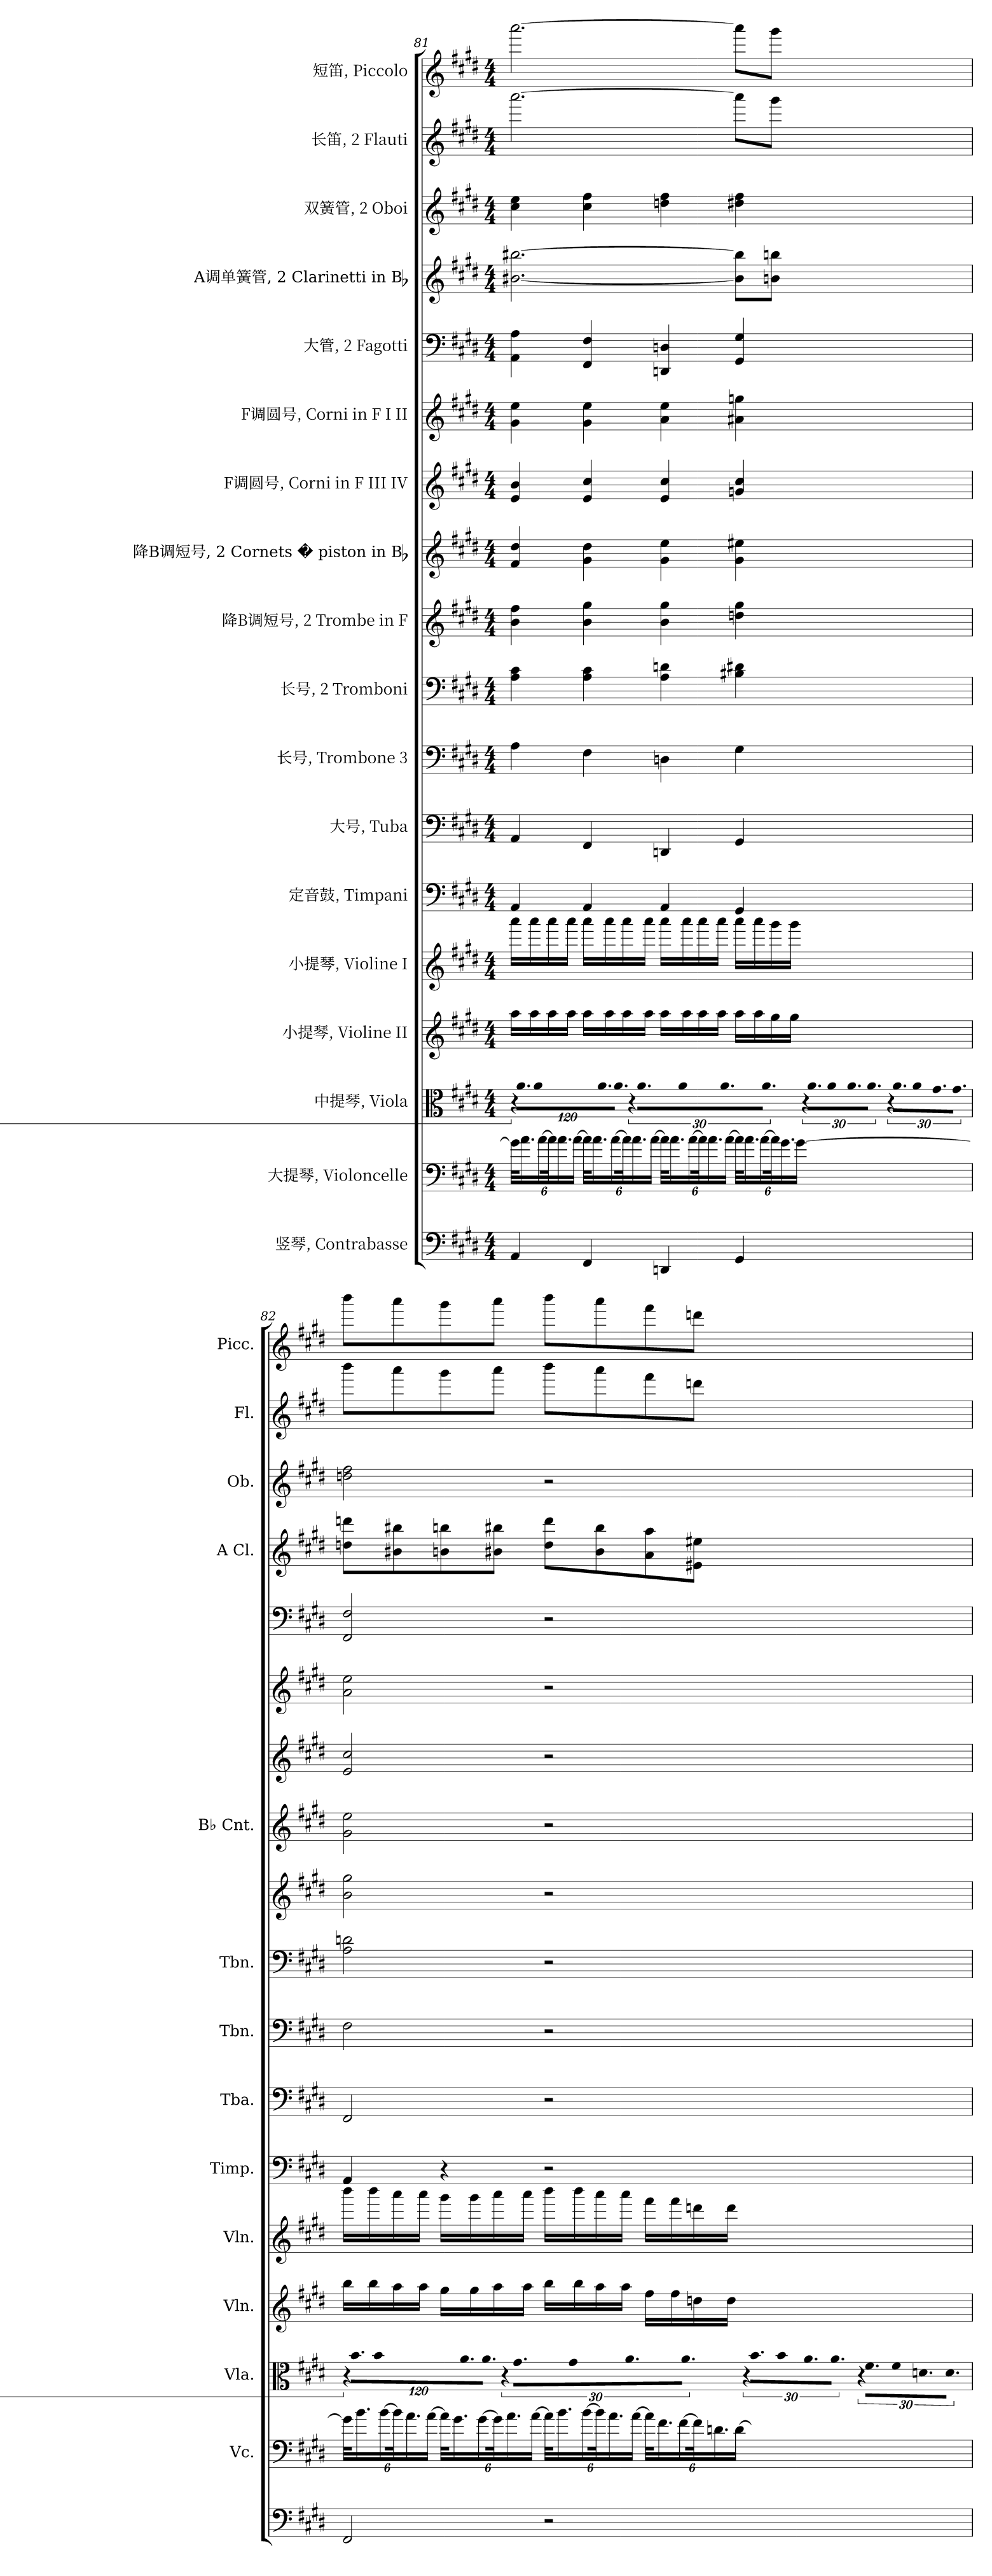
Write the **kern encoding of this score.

**kern	**kern	**kern	**kern	**kern	**kern	**kern	**kern	**kern	**kern	**kern	**kern	**kern	**kern	**kern	**kern	**kern	**kern
*part18	*part17	*part16	*part15	*part14	*part13	*part12	*part11	*part10	*part9	*part8	*part7	*part6	*part5	*part4	*part3	*part2	*part1
*staff18	*staff17	*staff16	*staff15	*staff14	*staff13	*staff12	*staff11	*staff10	*staff9	*staff8	*staff7	*staff6	*staff5	*staff4	*staff3	*staff2	*staff1
*I"竖琴, Contrabasse	*I"大提琴, Violoncelle	*I"中提琴, Viola	*I"小提琴, Violine II	*I"小提琴, Violine I	*I"定音鼓, Timpani	*I"大号, Tuba	*I"长号, Trombone 3	*I"长号, 2 Tromboni	*I"降B调短号, 2 Trombe in F	*I"降B调短号, 2 Cornets � piston in Bb	*I"F调圆号, Corni in F III IV	*I"F调圆号, Corni in F I II	*I"大管, 2 Fagotti	*I"A调单簧管, 2 Clarinetti in Bb	*I"双簧管, 2 Oboi	*I"长笛, 2 Flauti	*I"短笛, Piccolo
*	*I'Vc.	*I'Vla.	*I'Vln.	*I'Vln.	*I'Timp.	*I'Tba.	*I'Tbn.	*I'Tbn.	*	*I'B♭ Cnt.	*	*	*	*I'A Cl.	*I'Ob.	*I'Fl.	*I'Picc.
!!LO:PB:g=z
*clefF4	*clefF4	*clefC3	*clefG2	*clefG2	*clefF4	*clefF4	*clefF4	*clefF4	*clefG2	*clefG2	*clefG2	*clefG2	*clefF4	*clefG2	*clefG2	*clefG2	*clefG2
*	*	*	*	*	*	*	*	*	*ITrd1c2	*ITrd1c2	*ITrd4c7	*ITrd4c7	*	*ITrd2c3	*	*	*ITrd-7c-12
*k[f#c#g#d#]	*k[f#c#g#d#]	*k[f#c#g#d#]	*k[f#c#g#d#]	*k[f#c#g#d#]	*k[f#c#g#d#]	*k[f#c#g#d#]	*k[f#c#g#d#]	*k[f#c#g#d#]	*k[f#c#]	*k[f#c#]	*k[f#c#g#]	*k[f#c#g#]	*k[f#c#g#d#]	*k[f#c#g#d#a#e#b#]	*k[f#c#g#d#]	*k[f#c#g#d#]	*k[f#c#g#d#]
*M4/4	*M4/4	*M4/4	*M4/4	*M4/4	*M4/4	*M4/4	*M4/4	*M4/4	*M4/4	*M4/4	*M4/4	*M4/4	*M4/4	*M4/4	*M4/4	*M4/4	*M4/4
*MM143	*MM143	*MM143	*MM143	*MM143	*MM143	*MM143	*MM143	*MM143	*MM143	*MM143	*MM143	*MM143	*MM143	*MM143	*MM143	*MM143	*MM143
*	*Xbrackettup	*	*	*	*	*	*	*	*	*	*	*	*	*	*	*	*
=81	=81	=81	=81	=81	=81	=81	=81	=81	=81	=81	=81	=81	=81	=81	=81	=81	=81
!	!	!LO:N:vis=64	!	!	!	!	!	!	!	!	!	!	!	!	!	!	!
4AA/	48g#\KLL]	960%17r	16aa\LL	16aaa\LL	4AA/	4AA/	4A\	4A\ 4c#\	4a\ 4ee\	4e/ 4cc#/	4A/ 4e/	4c#\ 4a\	4AA\ 4A\	[2.g##X\ [2.gg##X\	4cc#\ 4ee\	[2.aaa\	[2.aaaa\
!	!	!LO:N:vis=32.	!	!	!	!	!	!	!	!	!	!	!	!	!	!	!
.	.	1920%103a\KLL	.	.	.	.	.	.	.	.	.	.	.	.	.	.	.
.	24.a\	.	.	.	.	.	.	.	.	.	.	.	.	.	.	.	.
.	.	.	16aa\	16aaa\	.	.	.	.	.	.	.	.	.	.	.	.	.
!	!	!LO:N:vis=16	!	!	!	!	!	!	!	!	!	!	!	!	!	!	!
.	.	1920%137a\	.	.	.	.	.	.	.	.	.	.	.	.	.	.	.
.	[24a\	.	.	.	.	.	.	.	.	.	.	.	.	.	.	.	.
.	48a\K]	.	16aa\	16aaa\	.	.	.	.	.	.	.	.	.	.	.	.	.
!	!	!LO:N:vis=32.	!	!	!	!	!	!	!	!	!	!	!	!	!	!	!
.	.	1920%103a\L	.	.	.	.	.	.	.	.	.	.	.	.	.	.	.
.	24.a\	.	.	.	.	.	.	.	.	.	.	.	.	.	.	.	.
.	.	.	16aa\JJ	16aaa\JJ	.	.	.	.	.	.	.	.	.	.	.	.	.
!	!	!LO:N:vis=32.	!	!	!	!	!	!	!	!	!	!	!	!	!	!	!
.	.	1920%103a\JJJ	.	.	.	.	.	.	.	.	.	.	.	.	.	.	.
.	[24a\JJ	.	.	.	.	.	.	.	.	.	.	.	.	.	.	.	.
!	!	!LO:N:vis=64	!	!	!	!	!	!	!	!	!	!	!	!	!	!	!
4FF#/	48a\KLL]	960%17r	16aa\LL	16aaa\LL	4AA/	4FF#/	4F#\	4A\ 4c#\	4a\ 4ff#\	4f#\ 4cc#\	4A/ 4f#/	4c#\ 4a\	4FF#/ 4F#/	.	4cc#\ 4ff#\	.	.
!	!	!LO:N:vis=32.	!	!	!	!	!	!	!	!	!	!	!	!	!	!	!
.	.	1920%103a\KLL	.	.	.	.	.	.	.	.	.	.	.	.	.	.	.
.	24.a\	.	.	.	.	.	.	.	.	.	.	.	.	.	.	.	.
.	.	.	16aa\	16aaa\	.	.	.	.	.	.	.	.	.	.	.	.	.
!	!	!LO:N:vis=16	!	!	!	!	!	!	!	!	!	!	!	!	!	!	!
.	.	1920%137a\	.	.	.	.	.	.	.	.	.	.	.	.	.	.	.
.	[24a\	.	.	.	.	.	.	.	.	.	.	.	.	.	.	.	.
.	48a\K]	.	16aa\	16aaa\	.	.	.	.	.	.	.	.	.	.	.	.	.
!	!	!LO:N:vis=32.	!	!	!	!	!	!	!	!	!	!	!	!	!	!	!
.	.	1920%103a\L	.	.	.	.	.	.	.	.	.	.	.	.	.	.	.
.	24.a\	.	.	.	.	.	.	.	.	.	.	.	.	.	.	.	.
.	.	.	16aa\JJ	16aaa\JJ	.	.	.	.	.	.	.	.	.	.	.	.	.
!	!	!LO:N:vis=32.	!	!	!	!	!	!	!	!	!	!	!	!	!	!	!
.	.	1920%103a\JJJ	.	.	.	.	.	.	.	.	.	.	.	.	.	.	.
.	[24a\JJ	.	.	.	.	.	.	.	.	.	.	.	.	.	.	.	.
!	!	!LO:N:vis=64	!	!	!	!	!	!	!	!	!	!	!	!	!	!	!
4DDn/	48a\KLL]	960%17r	16aa\LL	16aaa\LL	4AA/	4DDn/	4Dn\	4A\ 4dn\	4a\ 4ff#\	4f#\ 4dd\	4A/ 4f#/	4d\ 4a\	4DDn/ 4Dn/	.	4ddn\ 4ff#\	.	.
!	!	!LO:N:vis=32.	!	!	!	!	!	!	!	!	!	!	!	!	!	!	!
.	.	1920%103a\KLL	.	.	.	.	.	.	.	.	.	.	.	.	.	.	.
.	24.a\	.	.	.	.	.	.	.	.	.	.	.	.	.	.	.	.
.	.	.	16aa\	16aaa\	.	.	.	.	.	.	.	.	.	.	.	.	.
!	!	!LO:N:vis=16	!	!	!	!	!	!	!	!	!	!	!	!	!	!	!
.	.	1920%137a\	.	.	.	.	.	.	.	.	.	.	.	.	.	.	.
.	[24a\	.	.	.	.	.	.	.	.	.	.	.	.	.	.	.	.
.	48a\K]	.	16aa\	16aaa\	.	.	.	.	.	.	.	.	.	.	.	.	.
!	!	!LO:N:vis=32.	!	!	!	!	!	!	!	!	!	!	!	!	!	!	!
.	.	1920%103a\L	.	.	.	.	.	.	.	.	.	.	.	.	.	.	.
.	24.a\	.	.	.	.	.	.	.	.	.	.	.	.	.	.	.	.
.	.	.	16aa\JJ	16aaa\JJ	.	.	.	.	.	.	.	.	.	.	.	.	.
!	!	!LO:N:vis=32.	!	!	!	!	!	!	!	!	!	!	!	!	!	!	!
.	.	1920%103a\JJJ	.	.	.	.	.	.	.	.	.	.	.	.	.	.	.
.	[24a\JJ	.	.	.	.	.	.	.	.	.	.	.	.	.	.	.	.
!	!	!LO:N:vis=64	!	!	!	!	!	!	!	!	!	!	!	!	!	!	!
4GG#/	48a\KLL]	960%17r	16aa\LL	16aaa\LL	4GG#/	4GG#/	4G#\	4B#X\ 4d#X\	4ccn\ 4ff#\	4f#\ 4dd#X\	4cn/ 4f#/	4d#X\ 4ccn\	4GG#/ 4G#/	8g##\] 8gg##\]L	4dd#X\ 4ff#\	8aaa\L]	8aaaa\L]
!	!	!LO:N:vis=32.	!	!	!	!	!	!	!	!	!	!	!	!	!	!	!
.	.	1920%103a\KLL	.	.	.	.	.	.	.	.	.	.	.	.	.	.	.
.	24.a\	.	.	.	.	.	.	.	.	.	.	.	.	.	.	.	.
.	.	.	16aa\	16aaa\	.	.	.	.	.	.	.	.	.	.	.	.	.
!	!	!LO:N:vis=16	!	!	!	!	!	!	!	!	!	!	!	!	!	!	!
.	.	1920%137a\	.	.	.	.	.	.	.	.	.	.	.	.	.	.	.
.	[24a\	.	.	.	.	.	.	.	.	.	.	.	.	.	.	.	.
.	48a\K]	.	16gg#\	16ggg#\	.	.	.	.	.	.	.	.	.	8g#X\ 8gg#X\J	.	8ggg#\J	8gggg#\J
!	!	!LO:N:vis=32.	!	!	!	!	!	!	!	!	!	!	!	!	!	!	!
.	.	1920%103g#\L	.	.	.	.	.	.	.	.	.	.	.	.	.	.	.
.	24.g#\	.	.	.	.	.	.	.	.	.	.	.	.	.	.	.	.
.	.	.	16gg#\JJ	16ggg#\JJ	.	.	.	.	.	.	.	.	.	.	.	.	.
!	!	!LO:N:vis=32.	!	!	!	!	!	!	!	!	!	!	!	!	!	!	!
.	.	1920%103g#\JJJ	.	.	.	.	.	.	.	.	.	.	.	.	.	.	.
.	[24g#\JJ	.	.	.	.	.	.	.	.	.	.	.	.	.	.	.	.
!!LO:PB:g=z
=82	=82	=82	=82	=82	=82	=82	=82	=82	=82	=82	=82	=82	=82	=82	=82	=82	=82
*	*	*	*	*	*	*	*	*	*	*	*	*	*	*	*	*	*MM143
!	!	!LO:N:vis=64	!	!	!	!	!	!	!	!	!	!	!	!	!	!	!
2FF#/	48g#\KLL]	960%17r	16bb\LL	16bbb\LL	4AA/	2FF#/	2F#\	2A\ 2dn\	2a\ 2ff#\	2f#\ 2dd\	2A/ 2f#/	2d\ 2a\	2FF#/ 2F#/	8bn\ 8bbn\L	2ddn\ 2ff#\	8bbb\L	8bbbb\L
!	!	!LO:N:vis=32.	!	!	!	!	!	!	!	!	!	!	!	!	!	!	!
.	.	1920%103b\KLL	.	.	.	.	.	.	.	.	.	.	.	.	.	.	.
.	24.b\	.	.	.	.	.	.	.	.	.	.	.	.	.	.	.	.
.	.	.	16bb\	16bbb\	.	.	.	.	.	.	.	.	.	.	.	.	.
!	!	!LO:N:vis=16	!	!	!	!	!	!	!	!	!	!	!	!	!	!	!
.	.	1920%137b\	.	.	.	.	.	.	.	.	.	.	.	.	.	.	.
.	[24b\	.	.	.	.	.	.	.	.	.	.	.	.	.	.	.	.
.	48b\K]	.	16aa\	16aaa\	.	.	.	.	.	.	.	.	.	8g##X\ 8gg##X\	.	8aaa\	8aaaa\
!	!	!LO:N:vis=32.	!	!	!	!	!	!	!	!	!	!	!	!	!	!	!
.	.	1920%103a\L	.	.	.	.	.	.	.	.	.	.	.	.	.	.	.
.	24.a\	.	.	.	.	.	.	.	.	.	.	.	.	.	.	.	.
.	.	.	16aa\JJ	16aaa\JJ	.	.	.	.	.	.	.	.	.	.	.	.	.
!	!	!LO:N:vis=32.	!	!	!	!	!	!	!	!	!	!	!	!	!	!	!
.	.	1920%103a\JJJ	.	.	.	.	.	.	.	.	.	.	.	.	.	.	.
.	[24a\JJ	.	.	.	.	.	.	.	.	.	.	.	.	.	.	.	.
*	*	*	*	*	*	*	*	*	*	*	*	*	*	*	*	*	*MM153
!	!	!LO:N:vis=64	!	!	!	!	!	!	!	!	!	!	!	!	!	!	!
.	48a\KLL]	960%17r	16gg#\LL	16ggg#\LL	4r	.	.	.	.	.	.	.	.	8g#X\ 8gg#X\	.	8ggg#\	8gggg#\
!	!	!LO:N:vis=32.	!	!	!	!	!	!	!	!	!	!	!	!	!	!	!
.	.	1920%103g#\KLL	.	.	.	.	.	.	.	.	.	.	.	.	.	.	.
.	24.g#\	.	.	.	.	.	.	.	.	.	.	.	.	.	.	.	.
.	.	.	16gg#\	16ggg#\	.	.	.	.	.	.	.	.	.	.	.	.	.
!	!	!LO:N:vis=16	!	!	!	!	!	!	!	!	!	!	!	!	!	!	!
.	.	1920%137g#\	.	.	.	.	.	.	.	.	.	.	.	.	.	.	.
.	[24g#\	.	.	.	.	.	.	.	.	.	.	.	.	.	.	.	.
.	48g#\K]	.	16aa\	16aaa\	.	.	.	.	.	.	.	.	.	8g##X\ 8gg##X\J	.	8aaa\J	8aaaa\J
!	!	!LO:N:vis=32.	!	!	!	!	!	!	!	!	!	!	!	!	!	!	!
.	.	1920%103a\L	.	.	.	.	.	.	.	.	.	.	.	.	.	.	.
.	24.a\	.	.	.	.	.	.	.	.	.	.	.	.	.	.	.	.
.	.	.	16aa\JJ	16aaa\JJ	.	.	.	.	.	.	.	.	.	.	.	.	.
!	!	!LO:N:vis=32.	!	!	!	!	!	!	!	!	!	!	!	!	!	!	!
.	.	1920%103a\JJJ	.	.	.	.	.	.	.	.	.	.	.	.	.	.	.
.	[24a\JJ	.	.	.	.	.	.	.	.	.	.	.	.	.	.	.	.
!	!	!LO:N:vis=64	!	!	!	!	!	!	!	!	!	!	!	!	!	!	!
2r	48a\KLL]	960%17r	16bb\LL	16bbb\LL	2r	2r	2r	2r	2r	2r	2r	2r	2r	8b\ 8bb\L	2r	8bbb\L	8bbbb\L
!	!	!LO:N:vis=32.	!	!	!	!	!	!	!	!	!	!	!	!	!	!	!
.	.	1920%103b\KLL	.	.	.	.	.	.	.	.	.	.	.	.	.	.	.
.	24.b\	.	.	.	.	.	.	.	.	.	.	.	.	.	.	.	.
.	.	.	16bb\	16bbb\	.	.	.	.	.	.	.	.	.	.	.	.	.
!	!	!LO:N:vis=16	!	!	!	!	!	!	!	!	!	!	!	!	!	!	!
.	.	1920%137b\	.	.	.	.	.	.	.	.	.	.	.	.	.	.	.
.	[24b\	.	.	.	.	.	.	.	.	.	.	.	.	.	.	.	.
.	48b\K]	.	16aa\	16aaa\	.	.	.	.	.	.	.	.	.	8g##\ 8gg##\	.	8aaa\	8aaaa\
!	!	!LO:N:vis=32.	!	!	!	!	!	!	!	!	!	!	!	!	!	!	!
.	.	1920%103a\L	.	.	.	.	.	.	.	.	.	.	.	.	.	.	.
.	24.a\	.	.	.	.	.	.	.	.	.	.	.	.	.	.	.	.
.	.	.	16aa\JJ	16aaa\JJ	.	.	.	.	.	.	.	.	.	.	.	.	.
!	!	!LO:N:vis=32.	!	!	!	!	!	!	!	!	!	!	!	!	!	!	!
.	.	1920%103a\JJJ	.	.	.	.	.	.	.	.	.	.	.	.	.	.	.
.	[24a\JJ	.	.	.	.	.	.	.	.	.	.	.	.	.	.	.	.
!	!	!LO:N:vis=64	!	!	!	!	!	!	!	!	!	!	!	!	!	!	!
.	48a\KLL]	960%17r	16ff#\LL	16fff#\LL	.	.	.	.	.	.	.	.	.	8f#\ 8ff#\	.	8fff#\	8ffff#\
!	!	!LO:N:vis=32.	!	!	!	!	!	!	!	!	!	!	!	!	!	!	!
.	.	1920%103f#\KLL	.	.	.	.	.	.	.	.	.	.	.	.	.	.	.
.	24.f#\	.	.	.	.	.	.	.	.	.	.	.	.	.	.	.	.
.	.	.	16ff#\	16fff#\	.	.	.	.	.	.	.	.	.	.	.	.	.
!	!	!LO:N:vis=16	!	!	!	!	!	!	!	!	!	!	!	!	!	!	!
.	.	1920%137f#\	.	.	.	.	.	.	.	.	.	.	.	.	.	.	.
.	[24f#\	.	.	.	.	.	.	.	.	.	.	.	.	.	.	.	.
.	48f#\K]	.	16ddn\	16dddn\	.	.	.	.	.	.	.	.	.	8c##X\ 8cc##X\J	.	8dddn\J	8ddddn\J
!	!	!LO:N:vis=32.	!	!	!	!	!	!	!	!	!	!	!	!	!	!	!
.	.	1920%103dn\L	.	.	.	.	.	.	.	.	.	.	.	.	.	.	.
.	24.dn\	.	.	.	.	.	.	.	.	.	.	.	.	.	.	.	.
.	.	.	16dd\JJ	16ddd\JJ	.	.	.	.	.	.	.	.	.	.	.	.	.
!	!	!LO:N:vis=32.	!	!	!	!	!	!	!	!	!	!	!	!	!	!	!
.	.	1920%103d\JJJ	.	.	.	.	.	.	.	.	.	.	.	.	.	.	.
.	[24d\JJ	.	.	.	.	.	.	.	.	.	.	.	.	.	.	.	.
=	=	=	=	=	=	=	=	=	=	=	=	=	=	=	=	=	=
*-	*-	*-	*-	*-	*-	*-	*-	*-	*-	*-	*-	*-	*-	*-	*-	*-	*-
